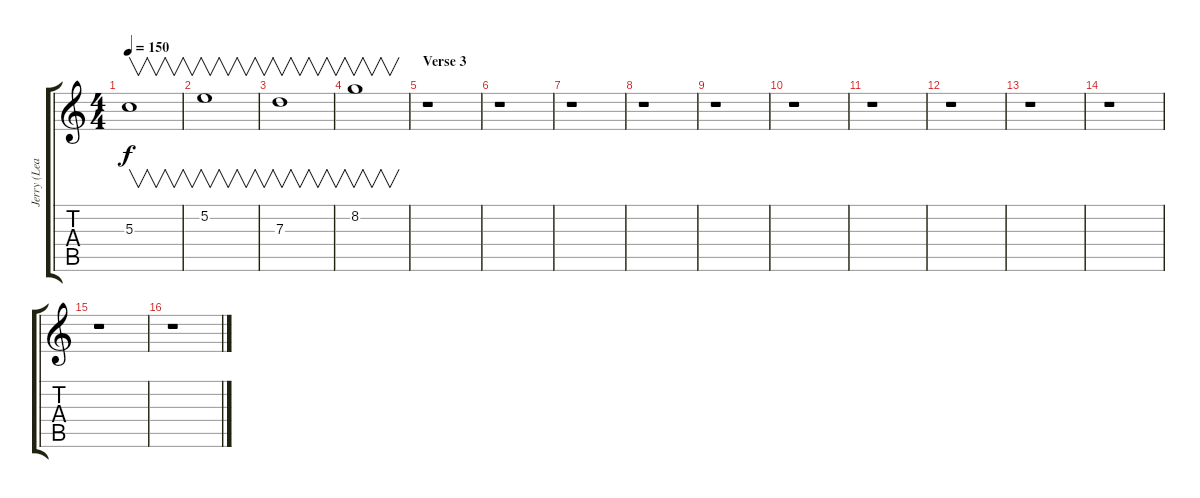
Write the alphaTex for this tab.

\track ("Jerry (Lead)" "Jerry (Lea") {instrument distortionguitar}
\staff {score tabs}
\tuning (E4 B3 G3 D3 A2 E2) {hide}
\ts (4 4)
\tempo 150
\clef g2
\ks c
5.3.1{v dy f} |
5.2.1{v} |
7.3.1{v} |
8.2.1{v} |
\section ("" "Verse 3")
r.1 |
r.1 |
r.1 |
r.1 |
r.1 |
r.1 |
r.1 |
r.1 |
r.1 |
r.1 |
r.1 |
r.1
